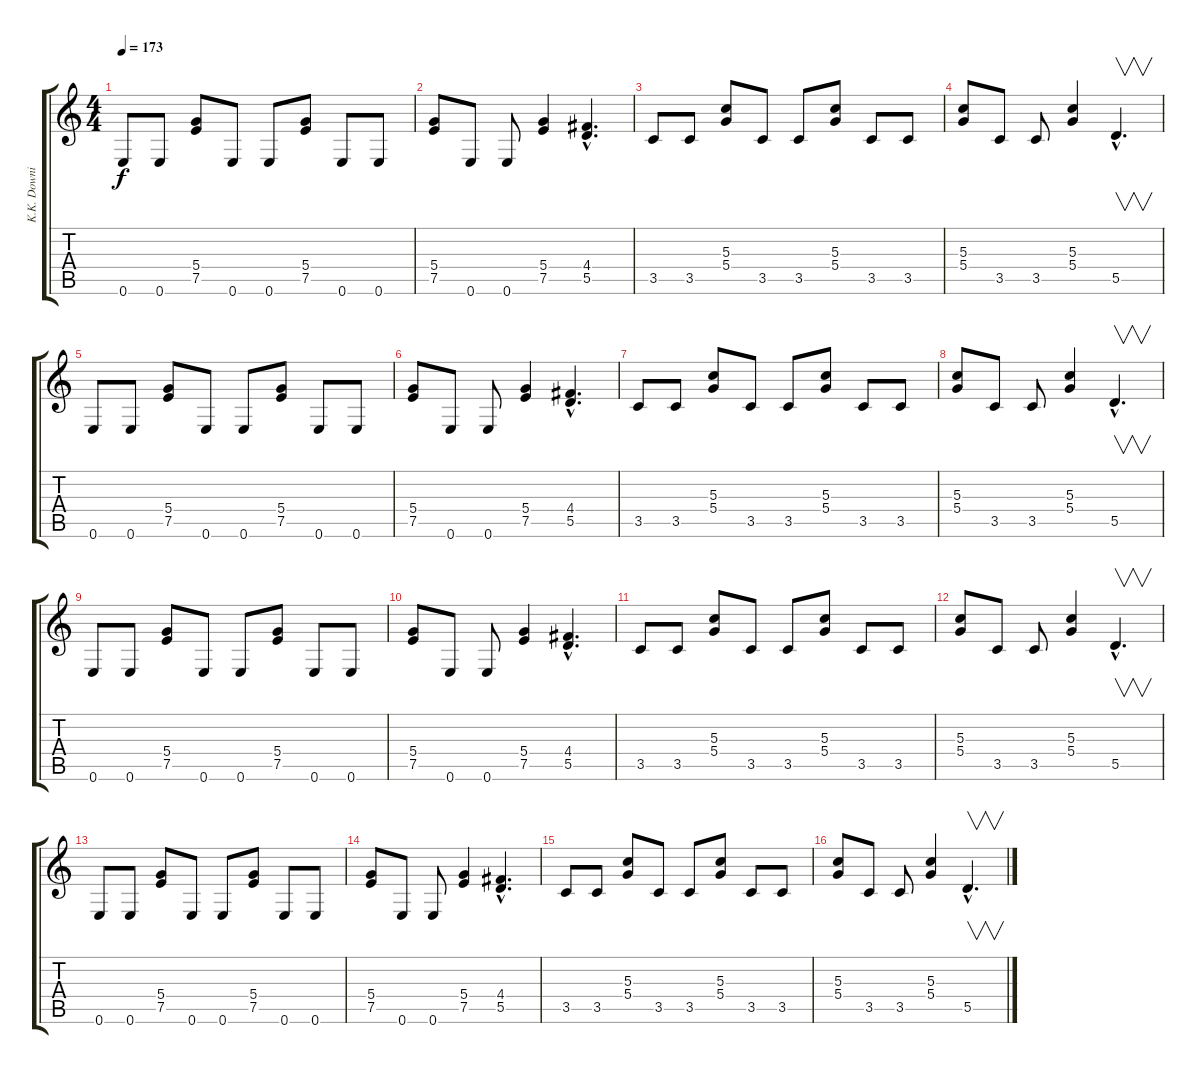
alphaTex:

\track ("K.K. Downing" "K.K. Downi") {instrument distortionguitar}
\staff {score tabs}
\tuning (E4 B3 G3 D3 A2 E2) {hide}
\ts (4 4)
\tempo 173
\clef g2
\ks c
0.6.8{dy f} 0.6.8 (5.4 7.5).8 0.6.8 0.6.8 (5.4 7.5).8 0.6.8 0.6.8 |
(5.4 7.5).8 0.6.8 0.6.8 (5.4 7.5).4 (4.4{hac} 5.5{hac}).4{d} |
3.5.8 3.5.8 (5.3 5.4).8 3.5.8 3.5.8 (5.3 5.4).8 3.5.8 3.5.8 |
(5.3 5.4).8 3.5.8 3.5.8 (5.3 5.4).4 5.5{hac}.4{v d} |
0.6.8 0.6.8 (5.4 7.5).8 0.6.8 0.6.8 (5.4 7.5).8 0.6.8 0.6.8 |
(5.4 7.5).8 0.6.8 0.6.8 (5.4 7.5).4 (4.4{hac} 5.5{hac}).4{d} |
3.5.8 3.5.8 (5.3 5.4).8 3.5.8 3.5.8 (5.3 5.4).8 3.5.8 3.5.8 |
(5.3 5.4).8 3.5.8 3.5.8 (5.3 5.4).4 5.5{hac}.4{v d} |
0.6.8 0.6.8 (5.4 7.5).8 0.6.8 0.6.8 (5.4 7.5).8 0.6.8 0.6.8 |
(5.4 7.5).8 0.6.8 0.6.8 (5.4 7.5).4 (4.4{hac} 5.5{hac}).4{d} |
3.5.8 3.5.8 (5.3 5.4).8 3.5.8 3.5.8 (5.3 5.4).8 3.5.8 3.5.8 |
(5.3 5.4).8 3.5.8 3.5.8 (5.3 5.4).4 5.5{hac}.4{v d} |
0.6.8 0.6.8 (5.4 7.5).8 0.6.8 0.6.8 (5.4 7.5).8 0.6.8 0.6.8 |
(5.4 7.5).8 0.6.8 0.6.8 (5.4 7.5).4 (4.4{hac} 5.5{hac}).4{d} |
3.5.8 3.5.8 (5.3 5.4).8 3.5.8 3.5.8 (5.3 5.4).8 3.5.8 3.5.8 |
(5.3 5.4).8 3.5.8 3.5.8 (5.3 5.4).4 5.5{hac}.4{v d}
